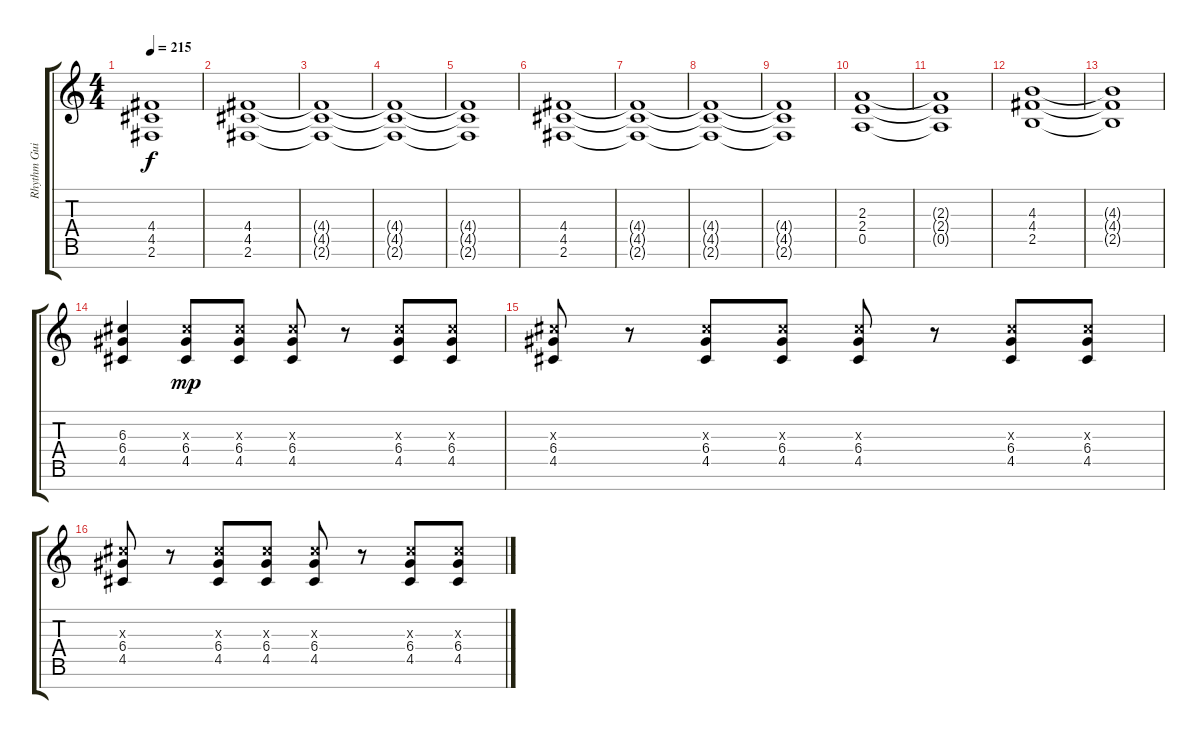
\track ("Rhythm Guitar 1" "Rhythm Gui") {instrument distortionguitar}
\staff {score tabs}
\tuning (E4 B3 G3 D3 A2 E2 B1) {hide}
\ts (4 4)
\tempo 215
\clef g2
\ks c
(4.4{t} 4.5{t} 2.6{t}).1{dy f} |
(4.4 4.5 2.6).1 |
(4.4{t} 4.5{t} 2.6{t}).1 |
(4.4{t} 4.5{t} 2.6{t}).1 |
(4.4{t} 4.5{t} 2.6{t}).1 |
(4.4 4.5 2.6).1 |
(4.4{t} 4.5{t} 2.6{t}).1 |
(4.4{t} 4.5{t} 2.6{t}).1 |
(4.4{t} 4.5{t} 2.6{t}).1 |
\section ("" "")
(2.3 2.4 0.5).1 |
(2.3{t} 2.4{t} 0.5{t}).1 |
(4.3 4.4 2.5).1 |
(4.3{t} 4.4{t} 2.5{t}).1 |
(6.3 6.4 4.5).4 (6.3{x} 6.4 4.5).8{dy mp} (6.3{x} 6.4 4.5).8 (6.3{x} 6.4 4.5).8 r.8 (6.3{x} 6.4 4.5).8 (6.3{x} 6.4 4.5).8 |
(6.3{x} 6.4 4.5).8 r.8 (6.3{x} 6.4 4.5).8 (6.3{x} 6.4 4.5).8 (6.3{x} 6.4 4.5).8 r.8 (6.3{x} 6.4 4.5).8 (6.3{x} 6.4 4.5).8 |
(6.3{x} 6.4 4.5).8 r.8 (6.3{x} 6.4 4.5).8 (6.3{x} 6.4 4.5).8 (6.3{x} 6.4 4.5).8 r.8 (6.3{x} 6.4 4.5).8 (6.3{x} 6.4 4.5).8
